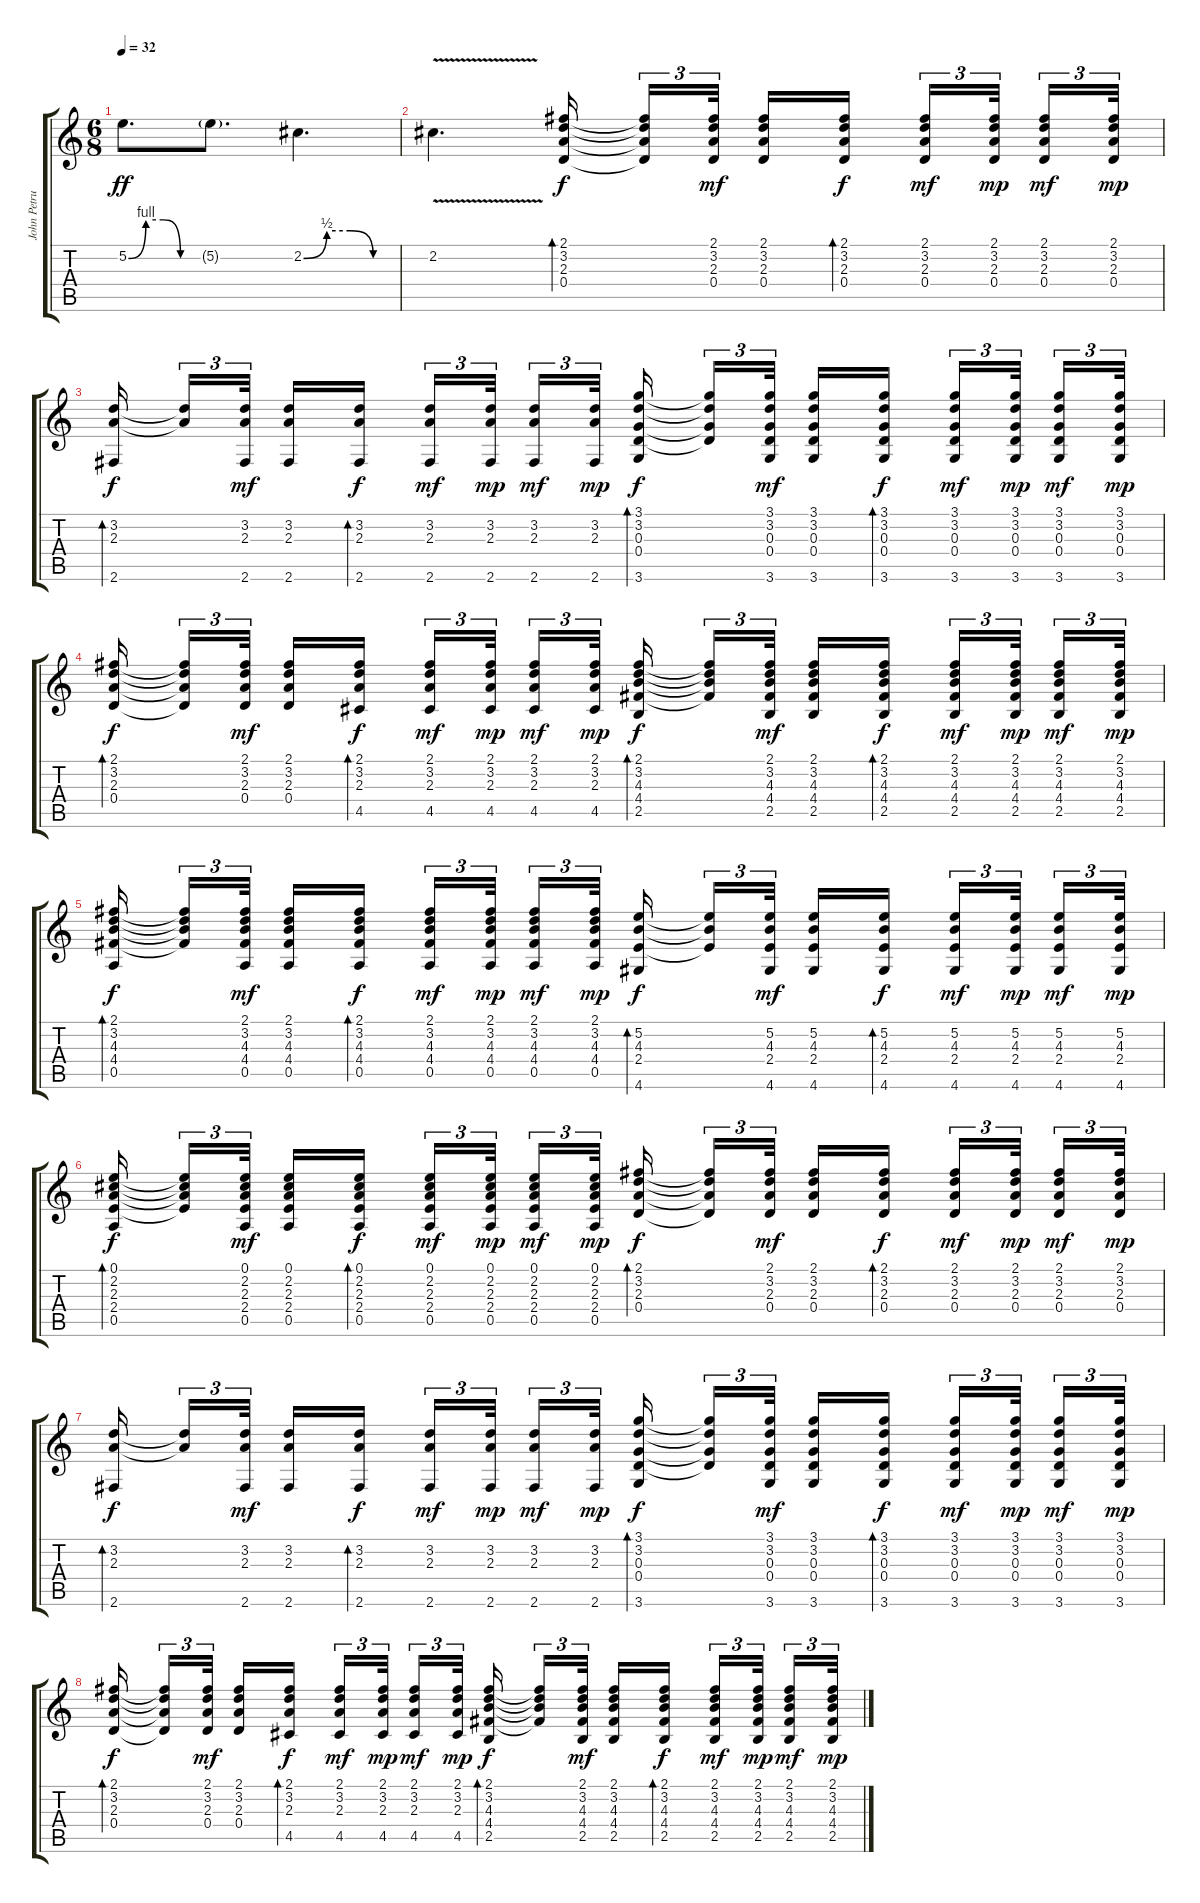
\track ("John Petrucci" "John Petru") {instrument acousticguitarsteel}
\staff {score tabs}
\tuning (E4 B3 G3 D3 A2 E2) {hide}
\ts (6 8)
\tempo 32
\clef g2
\ks c
5.2{be (custom 0 0 15 4 30 4 45 0 60 0)}.8{d dy ff} 5.2{g}.8{d} 2.2{be (custom 0 0 15 2 30 2 45 0 60 0)}.4{d} |
2.2{v}.4{d} (2.1 3.2 2.3 0.4).16{bd 30 dy f volume 10 instrument acousticguitarsteel beam splitsecondary} (2.1{t} 3.2{t} 2.3{t} 0.4{t}).16{tu (3 2)} (2.1 3.2 2.3 0.4).32{tu (3 2) dy mf beam splitsecondary} (2.1 3.2 2.3 0.4).16 (2.1 3.2 2.3 0.4).16{bd 30 dy f beam splitsecondary} (2.1 3.2 2.3 0.4).16{tu (3 2) dy mf} (2.1 3.2 2.3 0.4).32{tu (3 2) dy mp beam splitsecondary} (2.1 3.2 2.3 0.4).16{tu (3 2) dy mf} (2.1 3.2 2.3 0.4).32{tu (3 2) dy mp} |
(3.2 2.3 2.6).16{bd 30 dy f beam splitsecondary} (3.2{t} 2.3{t}).16{tu (3 2)} (3.2 2.3 2.6).32{tu (3 2) dy mf beam splitsecondary} (3.2 2.3 2.6).16 (3.2 2.3 2.6).16{bd 30 dy f beam splitsecondary} (3.2 2.3 2.6).16{tu (3 2) dy mf} (3.2 2.3 2.6).32{tu (3 2) dy mp beam splitsecondary} (3.2 2.3 2.6).16{tu (3 2) dy mf} (3.2 2.3 2.6).32{tu (3 2) dy mp} (3.1 3.2 0.3 0.4 3.6).16{bd 30 dy f beam splitsecondary} (3.1{t} 3.2{t} 0.3{t} 0.4{t}).16{tu (3 2)} (3.1 3.2 0.3 0.4 3.6).32{tu (3 2) dy mf beam splitsecondary} (3.1 3.2 0.3 0.4 3.6).16 (3.1 3.2 0.3 0.4 3.6).16{bd 30 dy f beam splitsecondary} (3.1 3.2 0.3 0.4 3.6).16{tu (3 2) dy mf} (3.1 3.2 0.3 0.4 3.6).32{tu (3 2) dy mp beam splitsecondary} (3.1 3.2 0.3 0.4 3.6).16{tu (3 2) dy mf} (3.1 3.2 0.3 0.4 3.6).32{tu (3 2) dy mp} |
(2.1 3.2 2.3 0.4).16{bd 30 dy f beam splitsecondary} (2.1{t} 3.2{t} 2.3{t} 0.4{t}).16{tu (3 2)} (2.1 3.2 2.3 0.4).32{tu (3 2) dy mf beam splitsecondary} (2.1 3.2 2.3 0.4).16 (2.1 3.2 2.3 4.5).16{bd 30 dy f beam splitsecondary} (2.1 3.2 2.3 4.5).16{tu (3 2) dy mf} (2.1 3.2 2.3 4.5).32{tu (3 2) dy mp beam splitsecondary} (2.1 3.2 2.3 4.5).16{tu (3 2) dy mf} (2.1 3.2 2.3 4.5).32{tu (3 2) dy mp} (2.1 3.2 4.3 4.4 2.5).16{bd 30 dy f beam splitsecondary} (2.1{t} 3.2{t} 4.3{t} 4.4{t}).16{tu (3 2)} (2.1 3.2 4.3 4.4 2.5).32{tu (3 2) dy mf beam splitsecondary} (2.1 3.2 4.3 4.4 2.5).16 (2.1 3.2 4.3 4.4 2.5).16{bd 30 dy f beam splitsecondary} (2.1 3.2 4.3 4.4 2.5).16{tu (3 2) dy mf} (2.1 3.2 4.3 4.4 2.5).32{tu (3 2) dy mp beam splitsecondary} (2.1 3.2 4.3 4.4 2.5).16{tu (3 2) dy mf} (2.1 3.2 4.3 4.4 2.5).32{tu (3 2) dy mp} |
(2.1 3.2 4.3 4.4 0.5).16{bd 30 dy f beam splitsecondary} (2.1{t} 3.2{t} 4.3{t} 4.4{t}).16{tu (3 2)} (2.1 3.2 4.3 4.4 0.5).32{tu (3 2) dy mf beam splitsecondary} (2.1 3.2 4.3 4.4 0.5).16 (2.1 3.2 4.3 4.4 0.5).16{bd 30 dy f beam splitsecondary} (2.1 3.2 4.3 4.4 0.5).16{tu (3 2) dy mf} (2.1 3.2 4.3 4.4 0.5).32{tu (3 2) dy mp beam splitsecondary} (2.1 3.2 4.3 4.4 0.5).16{tu (3 2) dy mf} (2.1 3.2 4.3 4.4 0.5).32{tu (3 2) dy mp} (5.2 4.3 2.4 4.6).16{bd 30 dy f beam splitsecondary} (5.2{t} 4.3{t} 2.4{t}).16{tu (3 2)} (5.2 4.3 2.4 4.6).32{tu (3 2) dy mf beam splitsecondary} (5.2 4.3 2.4 4.6).16 (5.2 4.3 2.4 4.6).16{bd 30 dy f beam splitsecondary} (5.2 4.3 2.4 4.6).16{tu (3 2) dy mf} (5.2 4.3 2.4 4.6).32{tu (3 2) dy mp beam splitsecondary} (5.2 4.3 2.4 4.6).16{tu (3 2) dy mf} (5.2 4.3 2.4 4.6).32{tu (3 2) dy mp} |
(0.1 2.2 2.3 2.4 0.5).16{bd 30 dy f beam splitsecondary} (0.1{t} 2.2{t} 2.3{t} 2.4{t}).16{tu (3 2)} (0.1 2.2 2.3 2.4 0.5).32{tu (3 2) dy mf beam splitsecondary} (0.1 2.2 2.3 2.4 0.5).16 (0.1 2.2 2.3 2.4 0.5).16{bd 30 dy f beam splitsecondary} (0.1 2.2 2.3 2.4 0.5).16{tu (3 2) dy mf} (0.1 2.2 2.3 2.4 0.5).32{tu (3 2) dy mp beam splitsecondary} (0.1 2.2 2.3 2.4 0.5).16{tu (3 2) dy mf} (0.1 2.2 2.3 2.4 0.5).32{tu (3 2) dy mp} (2.1 3.2 2.3 0.4).16{bd 30 dy f beam splitsecondary} (2.1{t} 3.2{t} 2.3{t} 0.4{t}).16{tu (3 2)} (2.1 3.2 2.3 0.4).32{tu (3 2) dy mf beam splitsecondary} (2.1 3.2 2.3 0.4).16 (2.1 3.2 2.3 0.4).16{bd 30 dy f beam splitsecondary} (2.1 3.2 2.3 0.4).16{tu (3 2) dy mf} (2.1 3.2 2.3 0.4).32{tu (3 2) dy mp beam splitsecondary} (2.1 3.2 2.3 0.4).16{tu (3 2) dy mf} (2.1 3.2 2.3 0.4).32{tu (3 2) dy mp} |
(3.2 2.3 2.6).16{bd 30 dy f beam splitsecondary} (3.2{t} 2.3{t}).16{tu (3 2)} (3.2 2.3 2.6).32{tu (3 2) dy mf beam splitsecondary} (3.2 2.3 2.6).16 (3.2 2.3 2.6).16{bd 30 dy f beam splitsecondary} (3.2 2.3 2.6).16{tu (3 2) dy mf} (3.2 2.3 2.6).32{tu (3 2) dy mp beam splitsecondary} (3.2 2.3 2.6).16{tu (3 2) dy mf} (3.2 2.3 2.6).32{tu (3 2) dy mp} (3.1 3.2 0.3 0.4 3.6).16{bd 30 dy f beam splitsecondary} (3.1{t} 3.2{t} 0.3{t} 0.4{t}).16{tu (3 2)} (3.1 3.2 0.3 0.4 3.6).32{tu (3 2) dy mf beam splitsecondary} (3.1 3.2 0.3 0.4 3.6).16 (3.1 3.2 0.3 0.4 3.6).16{bd 30 dy f beam splitsecondary} (3.1 3.2 0.3 0.4 3.6).16{tu (3 2) dy mf} (3.1 3.2 0.3 0.4 3.6).32{tu (3 2) dy mp beam splitsecondary} (3.1 3.2 0.3 0.4 3.6).16{tu (3 2) dy mf} (3.1 3.2 0.3 0.4 3.6).32{tu (3 2) dy mp} |
(2.1 3.2 2.3 0.4).16{bd 30 dy f beam splitsecondary} (2.1{t} 3.2{t} 2.3{t} 0.4{t}).16{tu (3 2)} (2.1 3.2 2.3 0.4).32{tu (3 2) dy mf beam splitsecondary} (2.1 3.2 2.3 0.4).16 (2.1 3.2 2.3 4.5).16{bd 30 dy f beam splitsecondary} (2.1 3.2 2.3 4.5).16{tu (3 2) dy mf} (2.1 3.2 2.3 4.5).32{tu (3 2) dy mp beam splitsecondary} (2.1 3.2 2.3 4.5).16{tu (3 2) dy mf} (2.1 3.2 2.3 4.5).32{tu (3 2) dy mp} (2.1 3.2 4.3 4.4 2.5).16{bd 30 dy f beam splitsecondary} (2.1{t} 3.2{t} 4.3{t} 4.4{t}).16{tu (3 2)} (2.1 3.2 4.3 4.4 2.5).32{tu (3 2) dy mf beam splitsecondary} (2.1 3.2 4.3 4.4 2.5).16 (2.1 3.2 4.3 4.4 2.5).16{bd 30 dy f beam splitsecondary} (2.1 3.2 4.3 4.4 2.5).16{tu (3 2) dy mf} (2.1 3.2 4.3 4.4 2.5).32{tu (3 2) dy mp beam splitsecondary} (2.1 3.2 4.3 4.4 2.5).16{tu (3 2) dy mf} (2.1 3.2 4.3 4.4 2.5).32{tu (3 2) dy mp}
